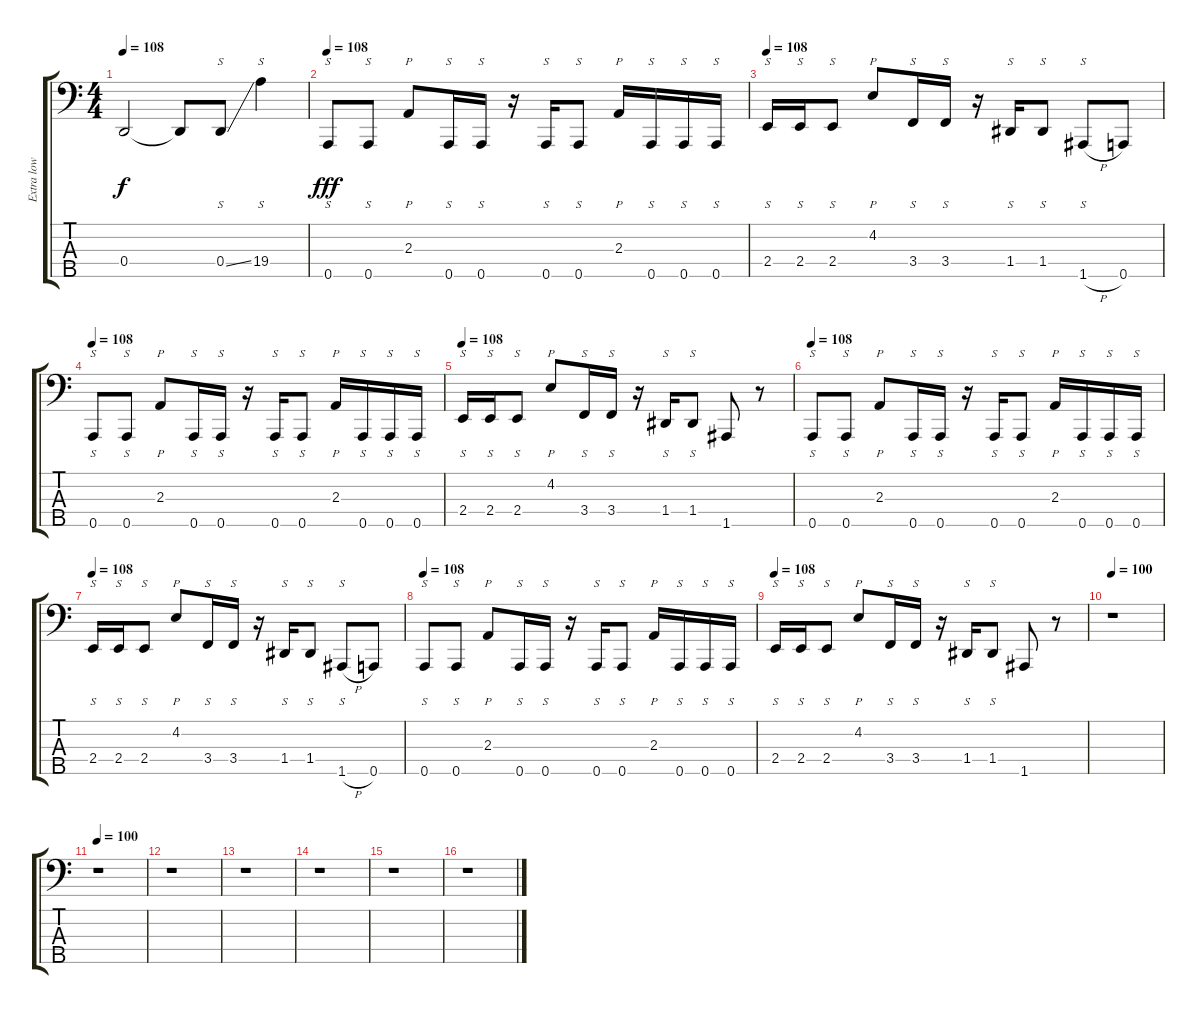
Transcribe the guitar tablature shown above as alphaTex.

\track ("Extra low sound" "Extra low ") {instrument electricbassfinger}
\staff {score tabs}
\tuning (F2 C2 G1 D1 A0) {hide}
\ts (4 4)
\tempo 108
\clef f4
\ks c
0.4{t}.2{dy f} 0.4{t}.8 0.4{ss}.8{s} 19.4.4{s} |
\tempo 108
0.5.8{s dy fff} 0.5.8{s} 2.3.8{p} 0.5.16{s} 0.5.16{s} r.16 0.5.16{s} 0.5.8{s} 2.3.16{p} 0.5.16{s} 0.5.16{s} 0.5.16{s} |
\tempo 108
2.4.16{s} 2.4.16{s} 2.4.8{s} 4.2.8{p} 3.4.16{s} 3.4.16{s} r.16 1.4.16{s} 1.4.8{s} 1.5{h}.8{s} 0.5.8 |
\tempo 108
0.5.8{s} 0.5.8{s} 2.3.8{p} 0.5.16{s} 0.5.16{s} r.16 0.5.16{s} 0.5.8{s} 2.3.16{p} 0.5.16{s} 0.5.16{s} 0.5.16{s} |
\tempo 108
2.4.16{s} 2.4.16{s} 2.4.8{s} 4.2.8{p} 3.4.16{s} 3.4.16{s} r.16 1.4.16{s} 1.4.8{s} 1.5.8 r.8 |
\tempo 108
0.5.8{s} 0.5.8{s} 2.3.8{p} 0.5.16{s} 0.5.16{s} r.16 0.5.16{s} 0.5.8{s} 2.3.16{p} 0.5.16{s} 0.5.16{s} 0.5.16{s} |
\tempo 108
2.4.16{s} 2.4.16{s} 2.4.8{s} 4.2.8{p} 3.4.16{s} 3.4.16{s} r.16 1.4.16{s} 1.4.8{s} 1.5{h}.8{s} 0.5.8 |
\tempo 108
0.5.8{s} 0.5.8{s} 2.3.8{p} 0.5.16{s} 0.5.16{s} r.16 0.5.16{s} 0.5.8{s} 2.3.16{p} 0.5.16{s} 0.5.16{s} 0.5.16{s} |
\tempo 108
2.4.16{s} 2.4.16{s} 2.4.8{s} 4.2.8{p} 3.4.16{s} 3.4.16{s} r.16 1.4.16{s} 1.4.8{s} 1.5.8 r.8 |
\tempo 100
r.1 |
\tempo 100
r.1 |
r.1 |
r.1 |
r.1 |
r.1 |
r.1
